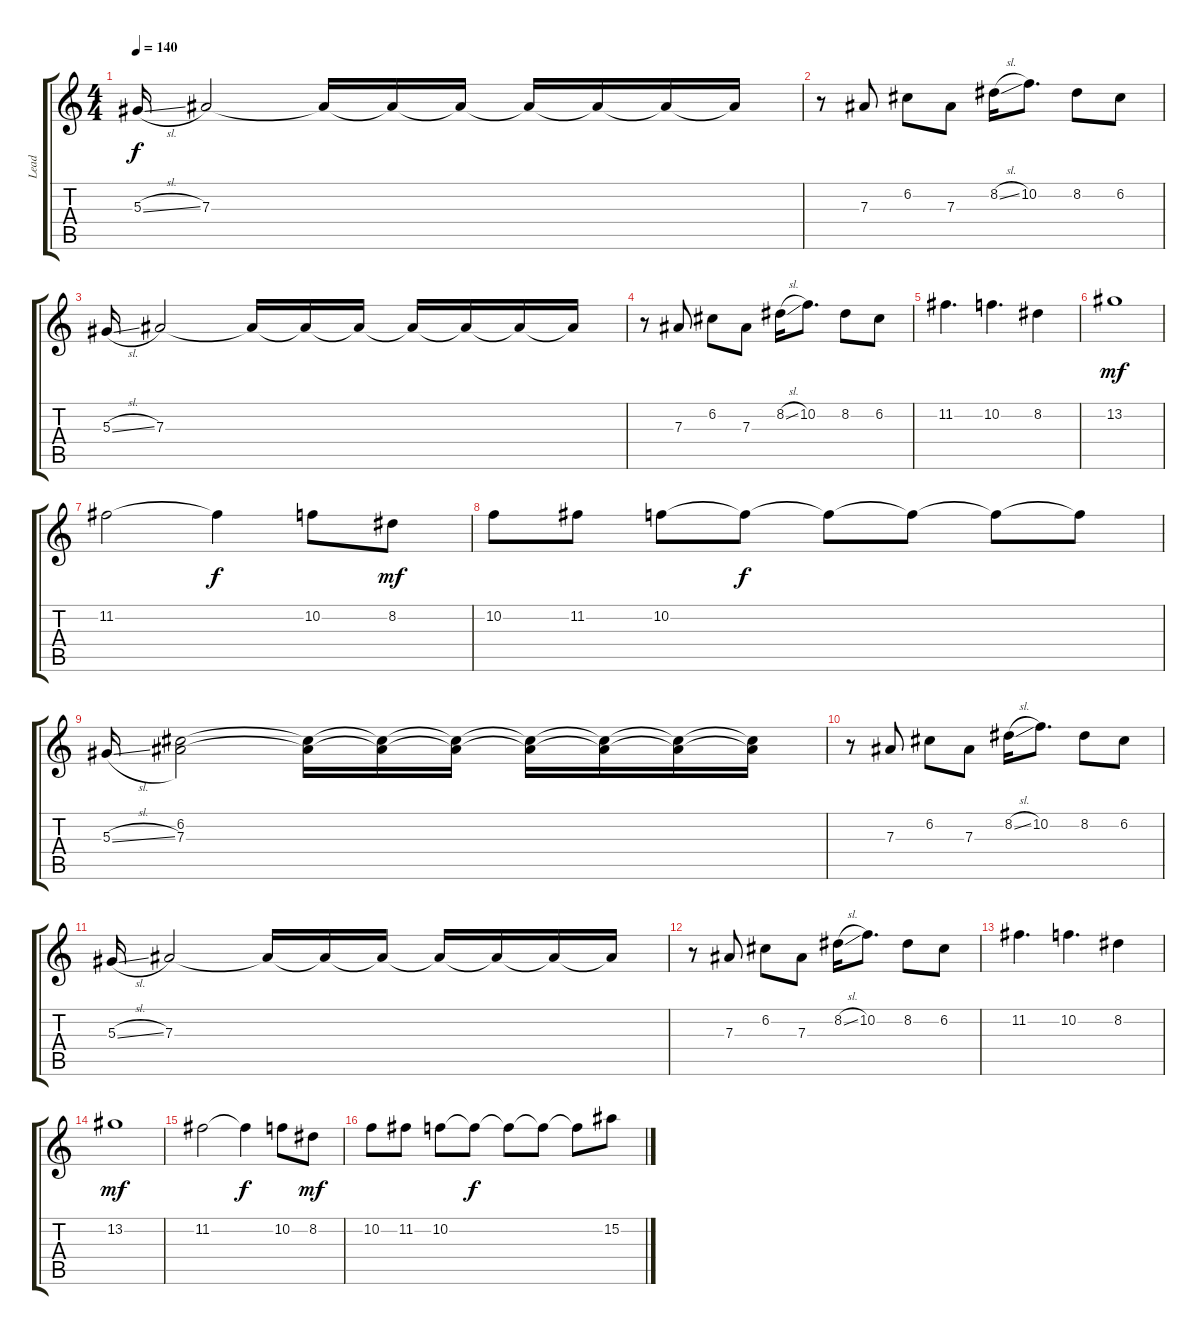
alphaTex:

\track ("Lead" "Lead") {instrument distortionguitar}
\staff {score tabs}
\tuning (C4 G3 Eb3 Bb2 F2 C2) {hide}
\ts (4 4)
\tempo 140
\clef g2
\ks c
5.3{sl}.16{dy f} 7.3.2 7.3{t}.16 7.3{t}.16 7.3{t}.16 7.3{t}.16 7.3{t}.16 7.3{t}.16 7.3{t}.16 |
r.8 7.3.8 6.2.8 7.3.8 8.2{sl}.16 10.2.8{d} 8.2.8 6.2.8 |
5.3{sl}.16 7.3.2 7.3{t}.16 7.3{t}.16 7.3{t}.16 7.3{t}.16 7.3{t}.16 7.3{t}.16 7.3{t}.16 |
r.8 7.3.8 6.2.8 7.3.8 8.2{sl}.16 10.2.8{d} 8.2.8 6.2.8 |
11.2.4{d} 10.2.4{d} 8.2.4 |
13.2.1{dy mf} |
11.2.2 11.2{t}.4{dy f} 10.2.8 8.2.8{dy mf} |
10.2.8 11.2.8 10.2.8 10.2{t}.8{dy f} 10.2{t}.8 10.2{t}.8 10.2{t}.8 10.2{t}.8 |
5.3{sl}.16 (6.2 7.3).2 (6.2{t} 7.3{t}).16 (6.2{t} 7.3{t}).16 (6.2{t} 7.3{t}).16 (6.2{t} 7.3{t}).16 (6.2{t} 7.3{t}).16 (6.2{t} 7.3{t}).16 (6.2{t} 7.3{t}).16 |
r.8 7.3.8 6.2.8 7.3.8 8.2{sl}.16 10.2.8{d} 8.2.8 6.2.8 |
5.3{sl}.16 7.3.2 7.3{t}.16 7.3{t}.16 7.3{t}.16 7.3{t}.16 7.3{t}.16 7.3{t}.16 7.3{t}.16 |
r.8 7.3.8 6.2.8 7.3.8 8.2{sl}.16 10.2.8{d} 8.2.8 6.2.8 |
11.2.4{d} 10.2.4{d} 8.2.4 |
13.2.1{dy mf} |
11.2.2 11.2{t}.4{dy f} 10.2.8 8.2.8{dy mf} |
10.2.8 11.2.8 10.2.8 10.2{t}.8{dy f} 10.2{t}.8 10.2{t}.8 10.2{t}.8 15.2.8
